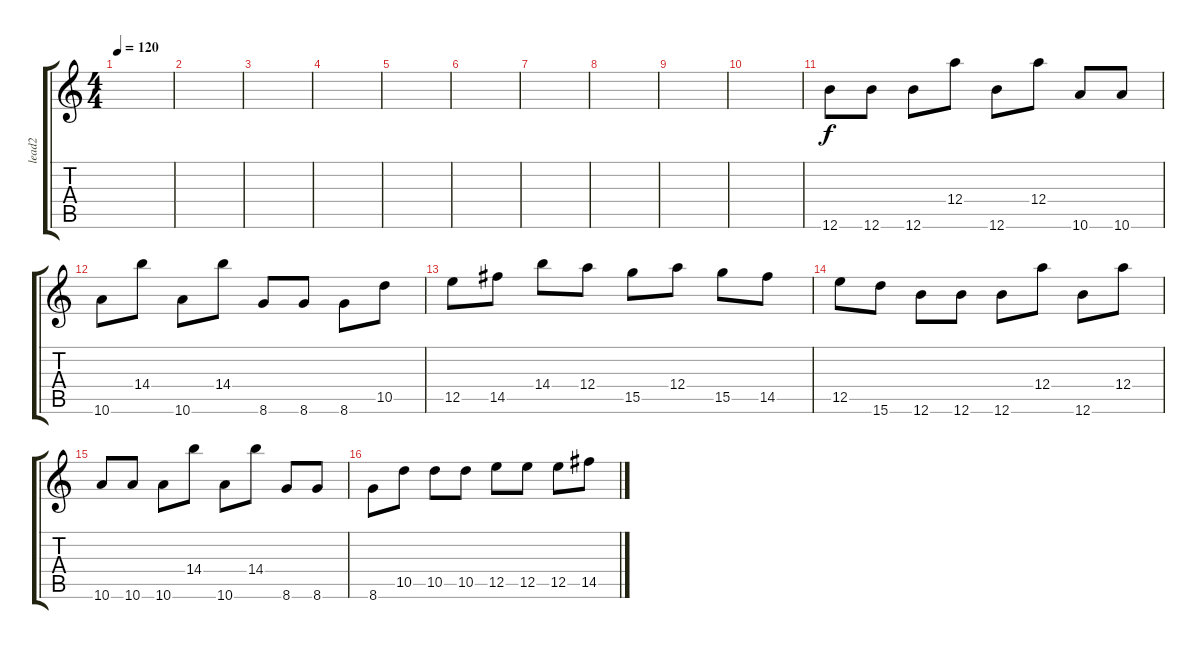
\track ("lead2" "lead2") {instrument distortionguitar}
\staff {score tabs}
\tuning (B5 Gb4 D4 A3 E3 B2) {hide}
\ts (4 4)
\tempo 120
\clef g2
\ks c
|
|
|
|
|
|
|
|
|
|
12.6.8 12.6.8 12.6.8 12.4.8 12.6.8 12.4.8 10.6.8 10.6.8 |
10.6.8 14.4.8 10.6.8 14.4.8 8.6.8 8.6.8 8.6.8 10.5.8 |
12.5.8 14.5.8 14.4.8 12.4.8 15.5.8 12.4.8 15.5.8 14.5.8 |
12.5.8 15.6.8 12.6.8 12.6.8 12.6.8 12.4.8 12.6.8 12.4.8 |
10.6.8 10.6.8 10.6.8 14.4.8 10.6.8 14.4.8 8.6.8 8.6.8 |
8.6.8 10.5.8 10.5.8 10.5.8 12.5.8 12.5.8 12.5.8 14.5.8
